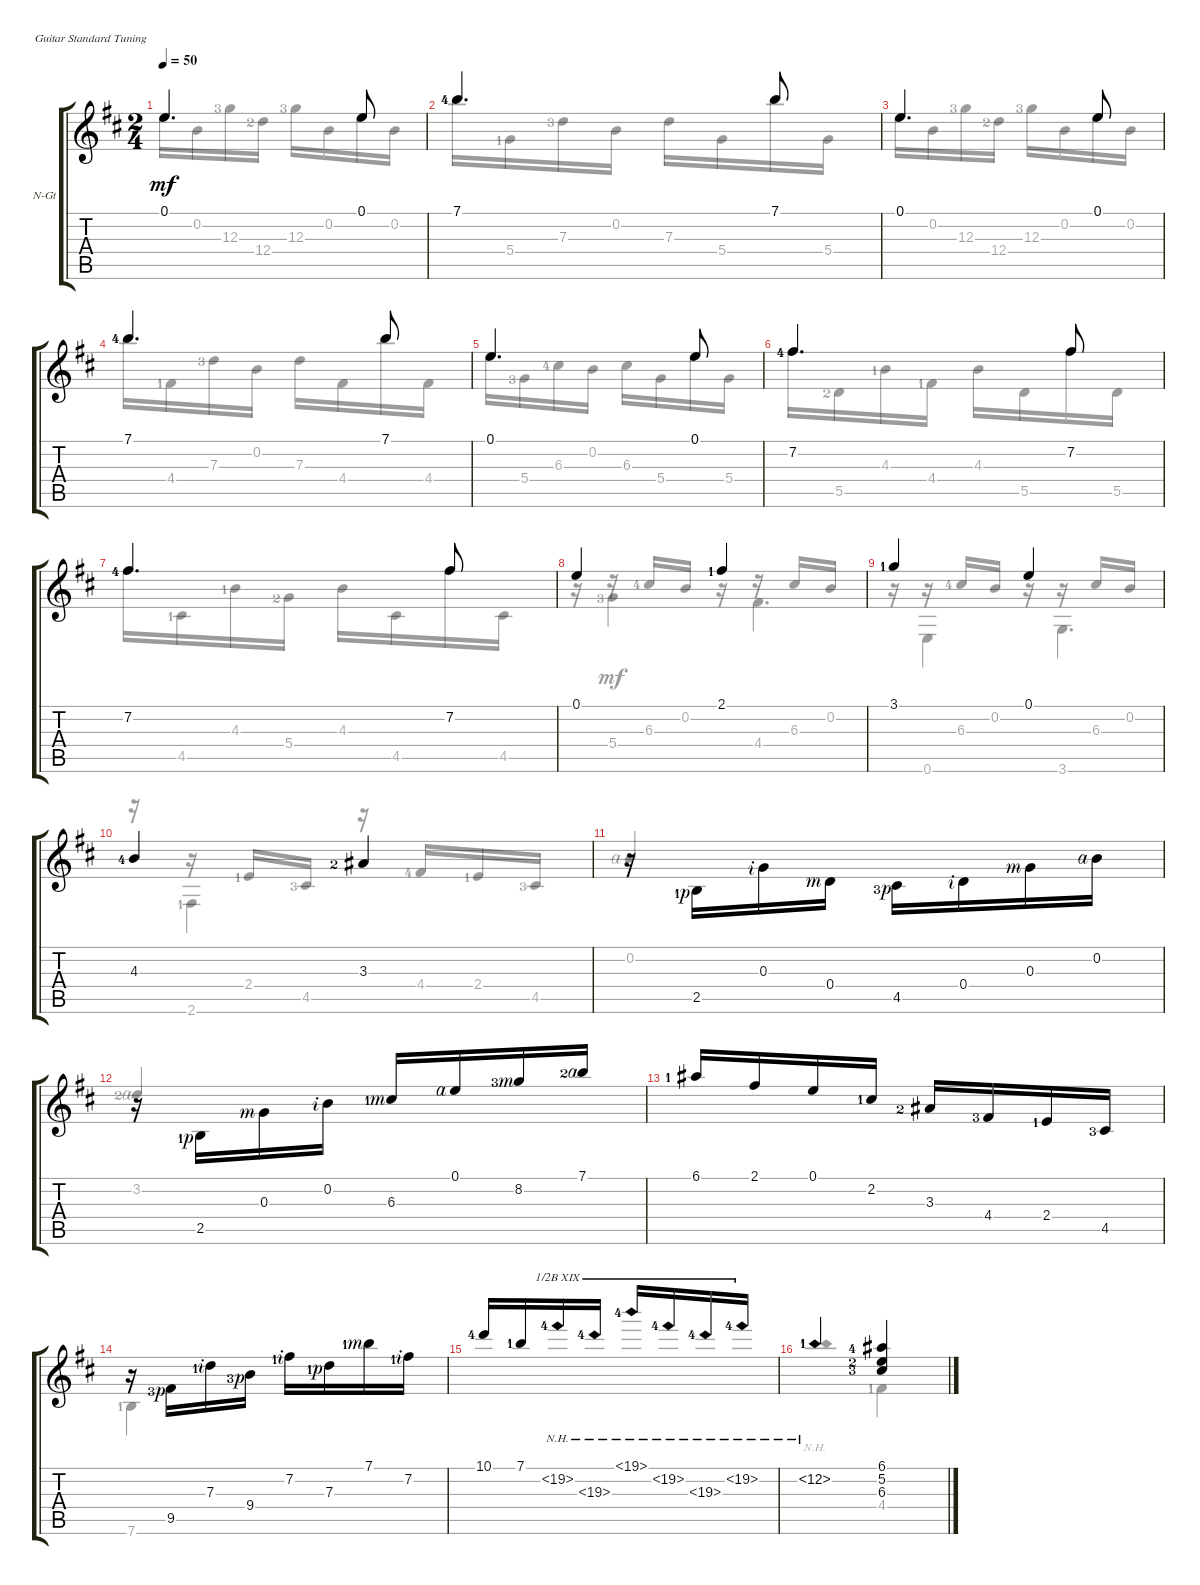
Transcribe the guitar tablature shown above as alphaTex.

\defaultSystemsLayout 4
\bracketExtendMode groupsimilarinstruments
\firstSystemTrackNameOrientation horizontal
\otherSystemsTrackNameOrientation horizontal
\track ("Nylon Guitar" "N-Gt") {instrument acousticguitarnylon}
\staff {score tabs}
\tuning (E4 B3 G3 D3 A2 E2)
\voice
\ts (2 4)
\tempo 50
\clef g2
\ks bminor
0.1.4{d dy mf} 0.1.8 |
7.1{lf 5}.4{d} 7.1.8 |
0.1.4{d} 0.1.8 |
7.1{lf 5}.4{d} 7.1.8 |
0.1.4{d} 0.1.8 |
7.2{lf 5}.4{d} 7.2.8 |
7.2{lf 5}.4{d} 7.2.8 |
0.1.4 2.1{lf 2}.4 |
3.1{lf 2}.4 0.1.4 |
4.3{lf 5}.4 3.3{lf 3}.4 |
r.16 2.5{lf 2 rf 1}.16{beam invert} 0.3{rf 2}.16 0.4{rf 3}.16 4.5{lf 4 rf 1}.16{beam invert} 0.4{rf 2}.16 0.3{rf 3}.16 0.2{rf 4}.16 |
r.16{beam invert} 2.5{lf 2 rf 1}.16{beam invert} 0.3{rf 3}.16 0.2{rf 2}.16 6.3{lf 2 rf 3}.16 0.1{rf 4}.16 8.2{lf 4 rf 3}.16 7.1{lf 3 rf 4}.16 |
6.1{lf 2}.16{beam invert} 2.1.16 0.1.16 2.2{lf 2}.16 3.3{lf 3}.16 4.4{lf 4}.16 2.4{lf 2}.16 4.5{lf 4}.16 |
r.16 9.5{lf 4 rf 1}.16 7.3{lf 2 rf 2}.16 9.4{lf 4 rf 1}.16 7.2{lf 2 rf 2}.16{beam invert} 7.3{lf 2 rf 1}.16 7.1{lf 2 rf 3}.16 7.2{lf 2 rf 2}.16 |
10.1{lf 5}.16{beam invert} 7.1{lf 2}.16 19.2{nh lf 5}.16{barre (19 half)} 19.3{nh lf 5}.16{barre (19 half)} 19.1{nh lf 5}.16{barre (19 half) beam invert} 19.2{nh lf 5}.16{barre (19 half)} 19.3{nh lf 5}.16{barre (19 half)} 19.2{nh lf 5}.16{barre (19 half)} |
12.2{nh lf 2}.4 (5.2{lf 3} 6.3{lf 4} 6.1{lf 5}).4
\voice
\clef g2
\ottava regular
\simile none
\ks bminor
0.1.16{dy mf} 0.2.16 12.3{lf 4}.16 12.4{lf 3}.16 12.3{lf 4}.16 0.2.16 0.1.16 0.2.16 |
7.1{lf 5}.16 5.4{lf 2}.16 7.3{lf 4}.16 0.2.16 7.3.16 5.4.16 7.1.16 5.4.16 |
0.1.16 0.2.16 12.3{lf 4}.16 12.4{lf 3}.16 12.3{lf 4}.16 0.2.16 0.1.16 0.2.16 |
7.1{lf 5}.16 4.4{lf 2}.16 7.3{lf 4}.16 0.2.16 7.3.16 4.4.16 7.1.16 4.4.16 |
0.1.16 5.4{lf 4}.16 6.3{lf 5}.16 0.2.16 6.3.16 5.4.16 0.1.16 5.4.16 |
7.2{lf 5}.16 5.5{lf 3}.16 4.3{lf 2}.16 4.4{lf 2}.16 4.3.16 5.5.16 7.2.16 5.5.16 |
7.2{lf 5}.16 4.5{lf 2}.16 4.3{lf 2}.16 5.4{lf 3}.16 4.3.16 4.5.16 7.2.16 4.5.16 |
r.16 r.16 6.3{lf 5}.16{beam invert} 0.2.16 r.16 r.16 6.3.16{beam invert} 0.2.16 |
r.16{beam invert} r.16 6.3{lf 5}.16{beam invert} 0.2.16 r.16{beam invert} r.16 6.3.16{beam invert} 0.2.16 |
r.16 r.16 2.4{lf 2}.16{beam invert} 4.5{lf 4}.16 r.16 4.4{lf 5}.16{beam invert} 2.4{lf 2}.16 4.5{lf 4}.16 |
0.2{rf 4}.4{beam invert} |
3.2{lf 3 rf 4}.4{beam invert} |
|
7.6{lf 2}.4 |
|
12.2{nh lf 2}.4{beam invert} 4.4{lf 2}.4
\voice
\clef g2
\ottava regular
\simile none
\ks bminor
|
|
|
|
|
|
|
r.16 5.4{lf 4}.4 4.4.4{d} |
r.16 0.6.4 3.6.4{d} |
r.16 2.6{lf 2}.4 |
|
|
|
|
|
